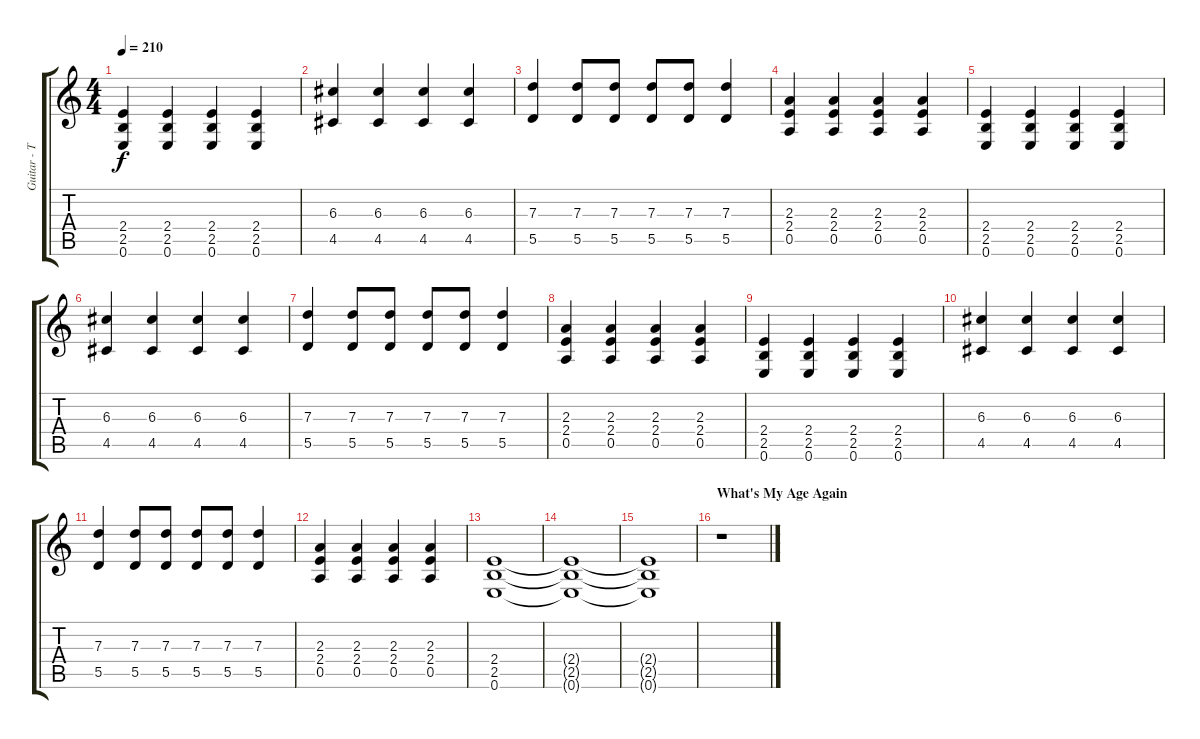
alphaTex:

\track ("Guitar - Tom Mattew Delonge" "Guitar - T") {instrument distortionguitar}
\staff {score tabs}
\tuning (E4 B3 G3 D3 A2 E2) {hide}
\ts (4 4)
\tempo 210
\clef g2
\ks c
(2.4 2.5 0.6).4{dy f} (2.4 2.5 0.6).4 (2.4 2.5 0.6).4 (2.4 2.5 0.6).4 |
(6.3 4.5).4 (6.3 4.5).4 (6.3 4.5).4 (6.3 4.5).4 |
(7.3 5.5).4 (7.3 5.5).8 (7.3 5.5).8 (7.3 5.5).8 (7.3 5.5).8 (7.3 5.5).4 |
(2.3 2.4 0.5).4 (2.3 2.4 0.5).4 (2.3 2.4 0.5).4 (2.3 2.4 0.5).4 |
(2.4 2.5 0.6).4 (2.4 2.5 0.6).4 (2.4 2.5 0.6).4 (2.4 2.5 0.6).4 |
(6.3 4.5).4 (6.3 4.5).4 (6.3 4.5).4 (6.3 4.5).4 |
(7.3 5.5).4 (7.3 5.5).8 (7.3 5.5).8 (7.3 5.5).8 (7.3 5.5).8 (7.3 5.5).4 |
(2.3 2.4 0.5).4 (2.3 2.4 0.5).4 (2.3 2.4 0.5).4 (2.3 2.4 0.5).4 |
(2.4 2.5 0.6).4 (2.4 2.5 0.6).4 (2.4 2.5 0.6).4 (2.4 2.5 0.6).4 |
(6.3 4.5).4 (6.3 4.5).4 (6.3 4.5).4 (6.3 4.5).4 |
(7.3 5.5).4 (7.3 5.5).8 (7.3 5.5).8 (7.3 5.5).8 (7.3 5.5).8 (7.3 5.5).4 |
(2.3 2.4 0.5).4 (2.3 2.4 0.5).4 (2.3 2.4 0.5).4 (2.3 2.4 0.5).4 |
(2.4 2.5 0.6).1 |
(2.4{t} 2.5{t} 0.6{t}).1 |
(2.4{t} 2.5{t} 0.6{t}).1 |
\section ("" "What's My Age Again")
r.1
